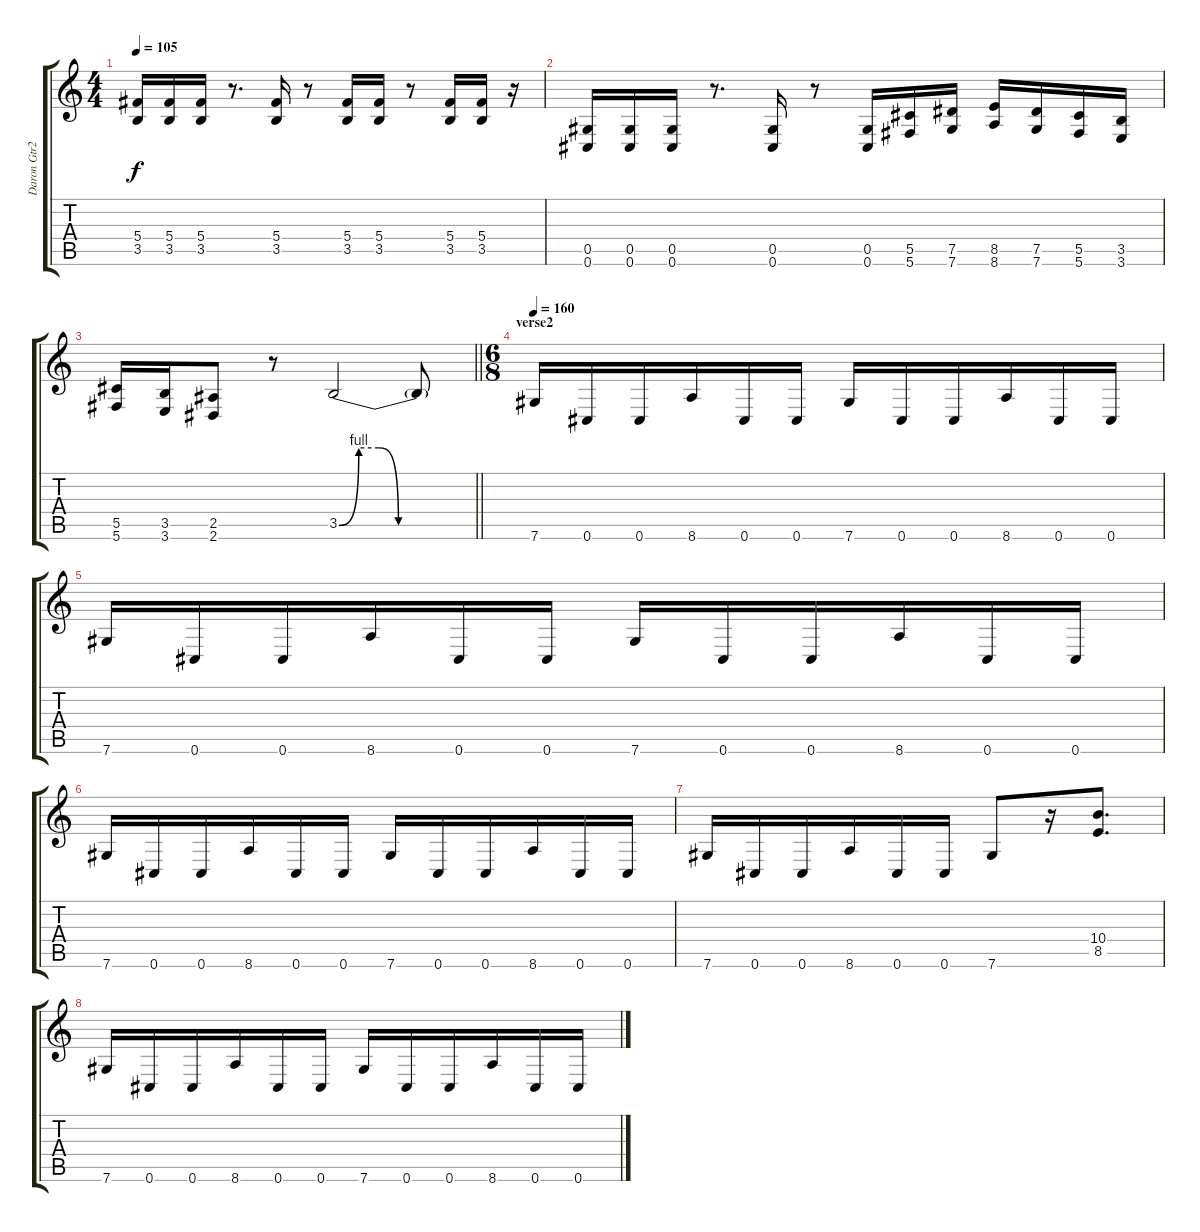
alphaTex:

\track ("Daron Gtr2" "Daron Gtr2") {instrument distortionguitar}
\staff {score tabs}
\tuning (Eb4 Bb3 Gb3 Db3 Ab2 Db2) {hide}
\ts (4 4)
\tempo 105
\clef g2
\ks c
(5.4 3.5).16{dy f} (5.4 3.5).16 (5.4 3.5).16 r.8{d} (5.4 3.5).16 r.8 (5.4 3.5).16 (5.4 3.5).16 r.8 (5.4 3.5).16 (5.4 3.5).16 r.16 |
(0.5 0.6).16 (0.5 0.6).16 (0.5 0.6).16 r.8{d} (0.5 0.6).16 r.8 (0.5 0.6).16 (5.5 5.6).16 (7.5 7.6).16 (8.5 8.6).16 (7.5 7.6).16 (5.5 5.6).16 (3.5 3.6).16 |
\barLineRight lightlight
(5.5 5.6).16 (3.5 3.6).16 (2.5 2.6).8 r.8 3.5{be (custom 0 0 15 4 30 4 45 0 60 0)}.2 3.5{be (hold 0 0 60 0) t}.8 |
\ts (6 8)
\section ("" "verse2")
\tempo 160
7.6.16 0.6.16 0.6.16 8.6.16 0.6.16 0.6.16 7.6.16 0.6.16 0.6.16 8.6.16 0.6.16 0.6.16 |
7.6.16 0.6.16 0.6.16 8.6.16 0.6.16 0.6.16 7.6.16 0.6.16 0.6.16 8.6.16 0.6.16 0.6.16 |
7.6.16 0.6.16 0.6.16 8.6.16 0.6.16 0.6.16 7.6.16 0.6.16 0.6.16 8.6.16 0.6.16 0.6.16 |
7.6.16 0.6.16 0.6.16 8.6.16 0.6.16 0.6.16 7.6.8 r.16 (10.4 8.5).8{d} |
7.6.16 0.6.16 0.6.16 8.6.16 0.6.16 0.6.16 7.6.16 0.6.16 0.6.16 8.6.16 0.6.16 0.6.16
